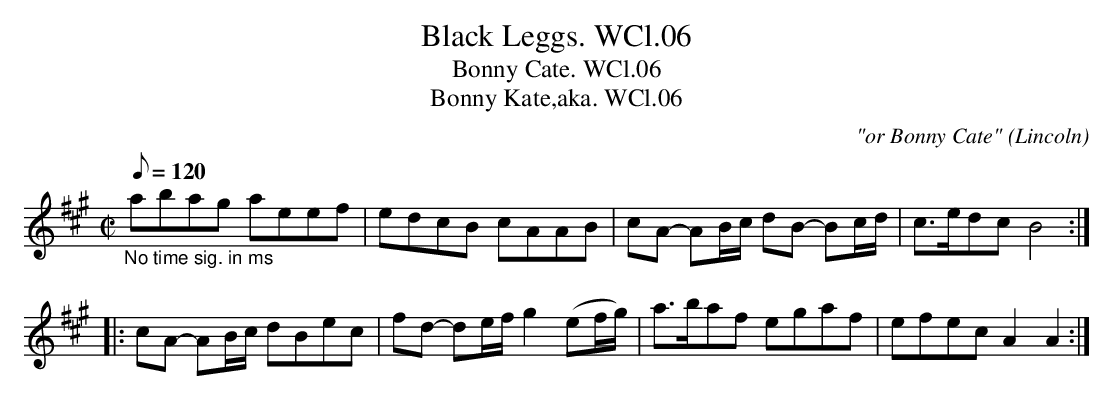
X:1
T:Black Leggs. WCl.06
T:Bonny Cate. WCl.06
T:Bonny Kate,aka. WCl.06
M:C|
L:1/8
Q:120
C:"or Bonny Cate"
O:Lincoln
K:A
"_No time sig. in ms"abag aeef|edcB cAAB|\
cA- AB/2c/2 dB- Bc/2d/2|c>edc B4:|!
|:cA- AB/2c/2 dBec|fd- de/2f/2g2 (ef/2g/2)|a>baf egaf|efec A2A2:|
